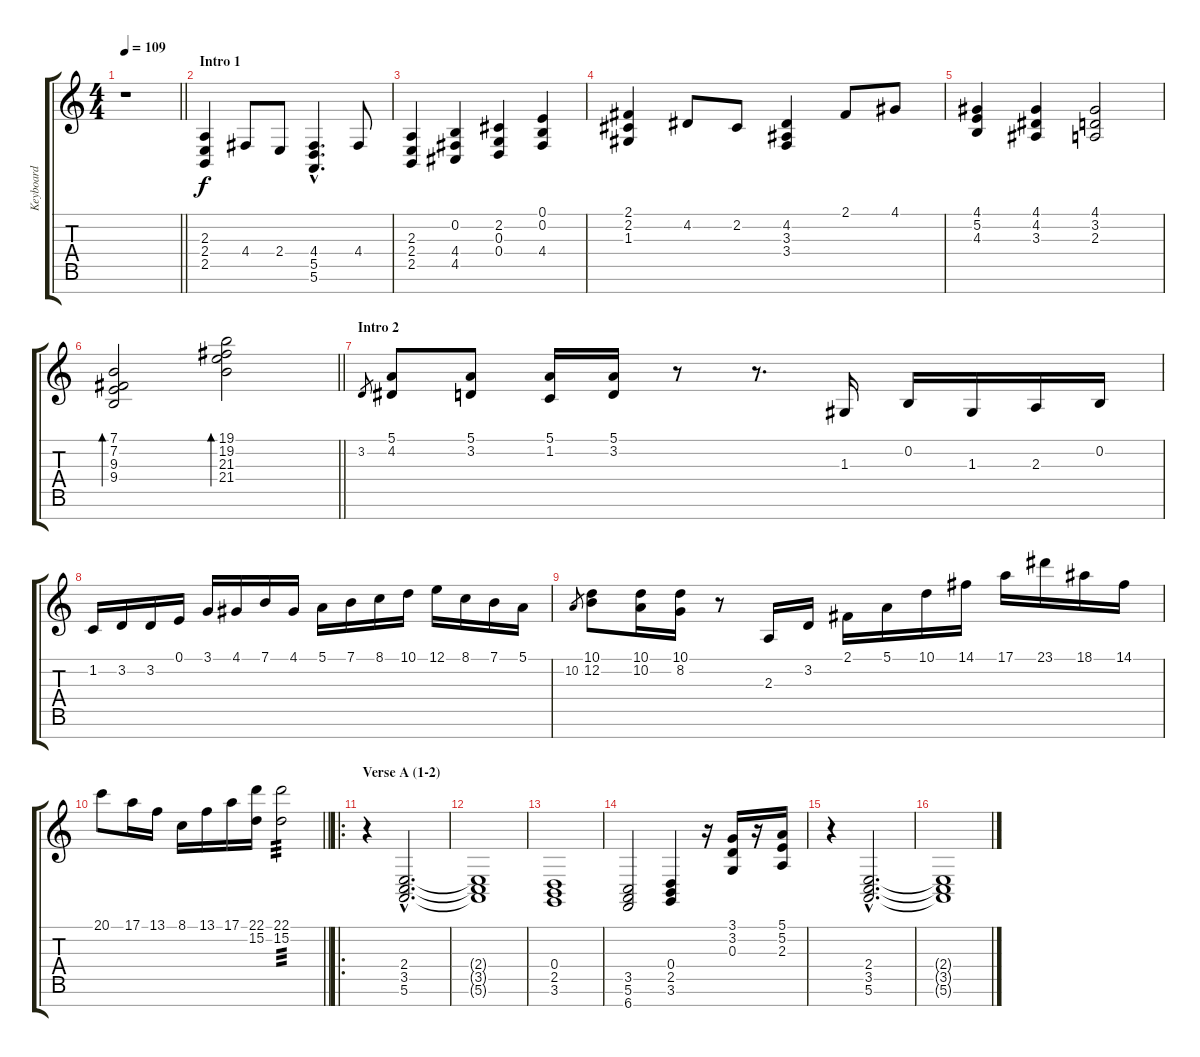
\track ("Keyboard" "Keyboard") {instrument brightacousticpiano}
\staff {score tabs}
\tuning (E4 B3 G3 D3 A2 E2 B1) {hide}
\ts (4 4)
\tempo 109
\clef g2
\barLineRight lightlight
\ks aminor
r.1{dy f instrument brightacousticpiano} |
\section ("" "Intro 1")
(2.3 2.4 2.5).4 4.4.8 2.4.8 (4.4{hac} 5.5{hac} 5.6{hac}).4{d} 4.4.8 |
(2.3 2.4 2.5).4 (0.2 4.4 4.5).4 (2.2 0.3 0.4).4 (0.1 0.2 4.4).4 |
(2.1 2.2 1.3).4 4.2.8 2.2.8 (4.2 3.3 3.4).4 2.1.8 4.1.8 |
(4.1 5.2 4.3).4 (4.1 4.2 3.3).4 (4.1 3.2 2.3).2 |
\barLineRight lightlight
(7.1 7.2 9.3 9.4).2{bd 120} (19.1 19.2 21.3 21.4).2{bd 120} |
\section ("" "Intro 2")
3.2.8{gr} (5.1 4.2).8 (5.1 3.2).8 (5.1 1.2).16 (5.1 3.2).16 r.8 r.8{d} 1.3.16 0.2.16 1.3.16 2.3.16 0.2.16 |
1.2.16 3.2.16 3.2.16 0.1.16 3.1.16 4.1.16 7.1.16 4.1.16 5.1.16 7.1.16 8.1.16 10.1.16 12.1.16 8.1.16 7.1.16 5.1.16 |
10.2.8{gr} (10.1 12.2).8 (10.1 10.2).16 (10.1 8.2).16 r.8 2.3.16 3.2.16 2.1.16 5.1.16 10.1.16 14.1.16 17.1.16 23.1.16 18.1.16 14.1.16 |
\barLineRight lightlight
20.1.8 17.1.16 13.1.16 8.1.16 13.1.16 17.1.16 (22.1 15.2).16 (22.1 15.2).2{tp 3} |
\ro
\section ("" "Verse A (1-2)")
r.4 (2.4{hac} 3.5{hac} 5.6{hac}).2{d} |
(2.4{t} 3.5{t} 5.6{t}).1 |
(0.4 2.5 3.6).1 |
(3.5 5.6 6.7).2 (0.4 2.5 3.6).4 r.16 (3.1 3.2 0.3).16 r.16 (5.1 5.2 2.3).16 |
r.4 (2.4{hac} 3.5{hac} 5.6{hac}).2{d} |
(2.4{t} 3.5{t} 5.6{t}).1
